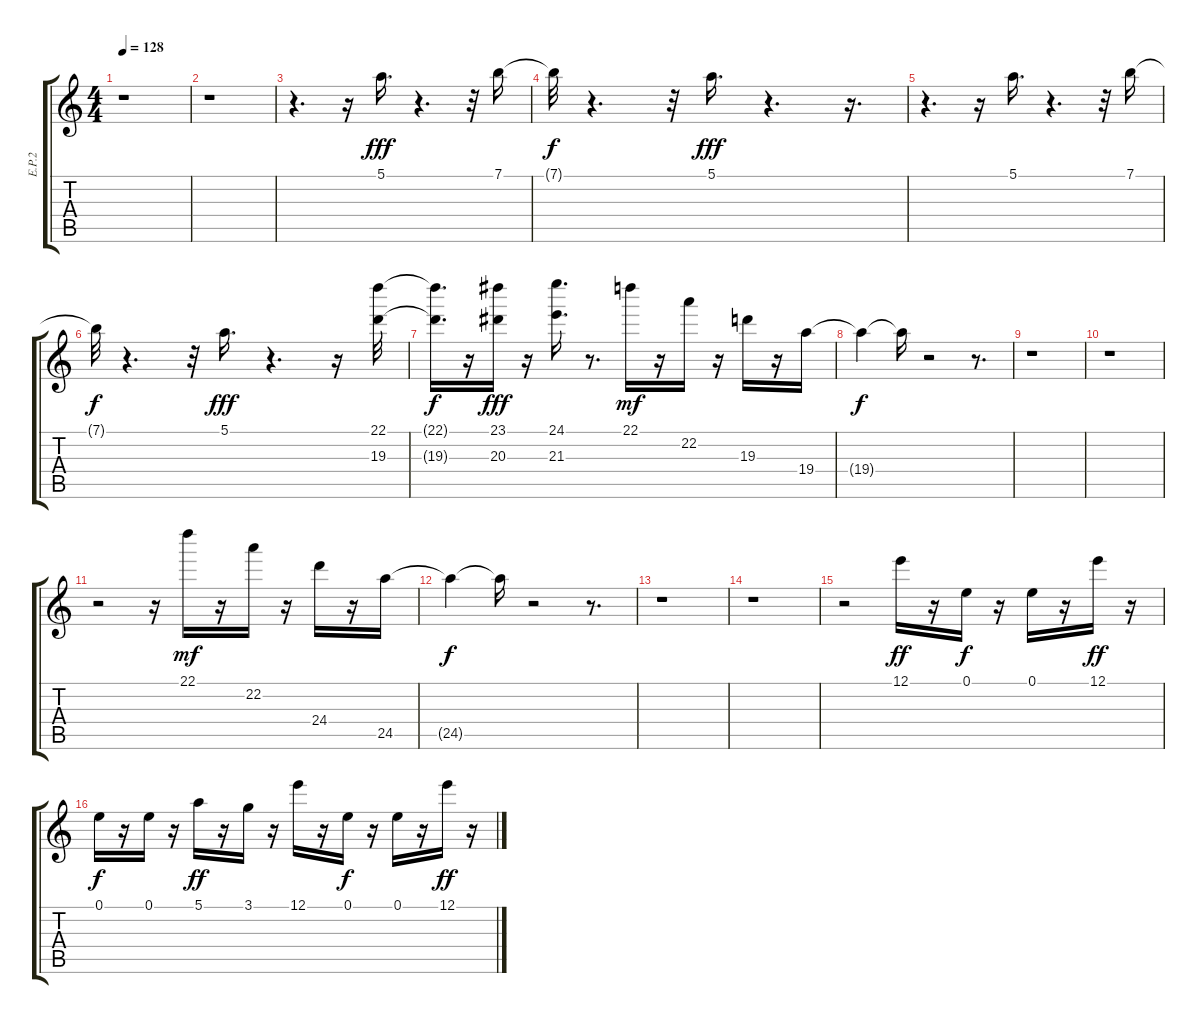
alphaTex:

\track ("E.P.2                               " "E.P.2     ") {instrument synthbass1}
\staff {score tabs}
\tuning (E4 B3 G3 D3 A2 E2) {hide}
\ts (4 4)
\tempo 128
\clef g2
\ks c
r.1{dy ff} |
r.1 |
r.4{d} r.16 5.1.16{d dy fff volume 8 balance 3 instrument synthbrass1} r.4{d} r.32 7.1.16 |
7.1{t}.32{dy f} r.4{d} r.32 5.1.16{d dy fff} r.4{d} r.16{d} |
r.4{d} r.16 5.1.16{d} r.4{d} r.32 7.1.16 |
7.1{t}.32{dy f} r.4{d} r.32 5.1.16{d dy fff} r.4{d} r.16 (22.1 19.3).32{volume 7 balance 0 instrument brasssection} |
(22.1{t} 19.3{t}).16{d dy f} r.16 (23.1 20.3).16{dy fff} r.16 (24.1 21.3).16{d} r.8{d} 22.1.16{dy mf volume 10 balance 16 instrument electricpiano1} r.16 22.2.16{balance 9} r.16 19.3.16{balance 6} r.16 19.4.16{balance 0} |
19.4{t}.4{dy f} 19.4{t}.16 r.2 r.8{d} |
r.1 |
r.1 |
r.2 r.16 22.1.16{dy mf volume 10 balance 16} r.16 22.2.16{balance 9} r.16 24.4.16{balance 6} r.16 24.5.16{balance 0} |
24.5{t}.4{dy f} 24.5{t}.16 r.2 r.8{d} |
r.1 |
r.1 |
r.2 12.1.16{dy ff volume 6 balance 16 instrument synthbass1} r.16 0.1.16{dy f} r.16 0.1.16 r.16 12.1.16{dy ff} r.16 |
0.1.16{dy f} r.16 0.1.16 r.16 5.1.16{dy ff} r.16 3.1.16 r.16 12.1.16 r.16 0.1.16{dy f} r.16 0.1.16 r.16 12.1.16{dy ff} r.16
